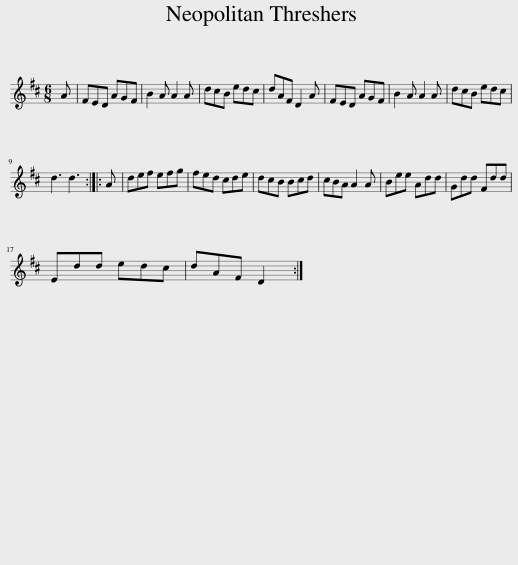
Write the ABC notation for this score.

X:1
L:1/8
M:6/8
I:linebreak $
K:D
V:1 treble
V:1
 A | FED AGF | B2 A A2 A | dcB edc | dAF D2 A | %5
 FED AGF | B2 A A2 A | dcB edc |$ d3 d3 :: A | %10
 def efg | fed cde | dcB Bcd | cBA A2 A | Bee Add | %15
 Gdd Fdd |$ Edd edc | dAF D2 :| %18
